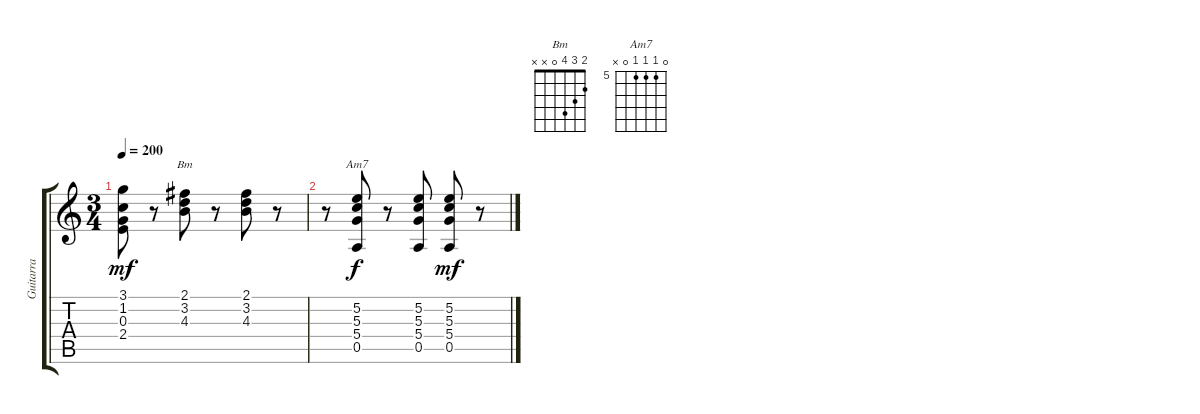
\track ("Guitarra" "Guitarra") {instrument acousticguitarnylon}
\staff {score tabs}
\tuning (E4 B3 G3 D3 A2 E2) {hide}
\chord ("Bm" 2 3 4 0 x x)
\chord ("Am7" 0 5 5 5 0 x) {firstfret 5}
\ts (3 4)
\tempo 200
\clef g2
\ks c
(3.1 1.2 0.3 2.4).8{dy mf} r.8 (2.1 3.2 4.3).8{ch "Bm"} r.8 (2.1 3.2 4.3).8 r.8 |
r.8 (5.2 5.3 5.4 0.5).8{ch "Am7" dy f} r.8 (5.2 5.3 5.4 0.5).8 (5.2 5.3 5.4 0.5).8{dy mf} r.8
